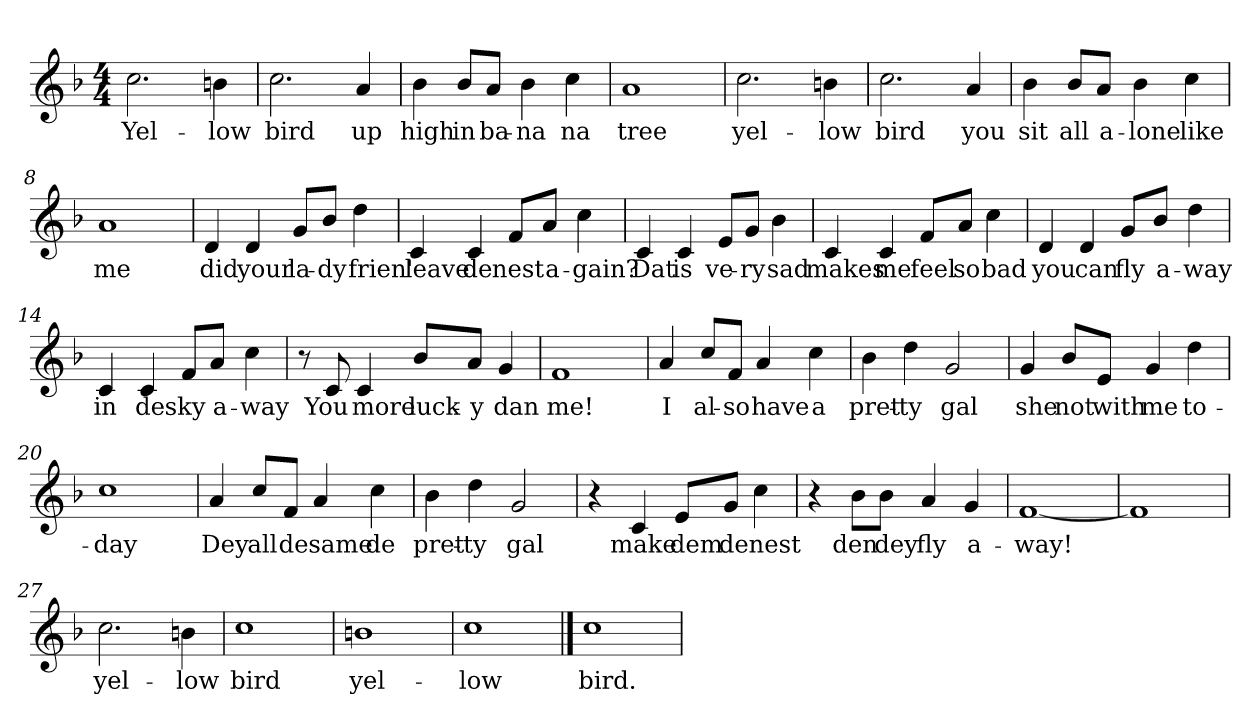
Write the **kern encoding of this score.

**kern	**text
*part1	*part1
*staff1	*staff1
*clefG2	*
*k[b-]	*
*F:	*
*M4/4	*
=1	=1
2.cc\	Yel-
4bn\	-low
=2	=2
2.cc\	bird
4a/	up
=3	=3
4b-\	high
8b-/L	in
8a/J	ba-
4b-\	-na
4cc\	na
=4	=4
1a	tree
=5	=5
2.cc\	yel-
4bn\	-low
=6	=6
2.cc\	bird
4a/	you
!!LO:LB:g=z
=7	=7
4b-\	sit
8b-/L	all
8a/J	a-
4b-\	-lone
4cc\	like
=8	=8
1a	me
=9	=9
4d/	did
4d/	your
8g/L	la-
8b-/J	-dy
4dd\	frien'
=10	=10
4c/	leave
4c/	de
8f/L	nest
8a/J	a-
4cc\	-gain?
!!LO:LB:g=z
=11	=11
4c/	Dat
4c/	is
8e/L	ve-
8g/J	-ry
4b-\	sad
=12	=12
4c/	makes
4c/	me
8f/L	feel
8a/J	so
4cc\	bad
=13	=13
4d/	you
4d/	can
8g/L	fly
8b-/J	a-
4dd\	-way
!!LO:LB:g=z
=14	=14
4c/	in
4c/	de
8f/L	sky
8a/J	a-
4cc\	-way
=15	=15
8r	.
8c/	You
4c/	more
8b-/L	luck-
8a/J	-y
4g/	dan
=16	=16
1f	me!
=17	=17
4a/	I
8cc/L	al-
8f/J	-so
4a/	have
4cc\	a
!!LO:LB:g=z
=18	=18
4b-\	pret-
4dd\	-ty
2g/	gal
=19	=19
4g/	she
8b-/L	not
8e/J	with
4g/	me
4dd\	to-
=20	=20
1cc	-day
=21	=21
4a/	Dey
8cc/L	all
8f/J	de
4a/	same
4cc\	de
=22	=22
4b-\	pret-
4dd\	-ty
2g/	gal
!!LO:LB:g=z
=23	=23
4r	.
4c/	make
8e/L	dem
8g/J	de
4cc\	nest
=24	=24
4r	.
8b-\L	den
8b-\J	dey
4a/	fly
4g/	a-
=25	=25
[1f	-way!
=26	=26
1f]	.
=27	=27
2.cc\	yel-
4bn\	-low
=28	=28
1cc	bird
=29	=29
1bn	yel-
=30	=30
1cc	-low
==31	==31
1cc	bird.
=	=
*-	*-
